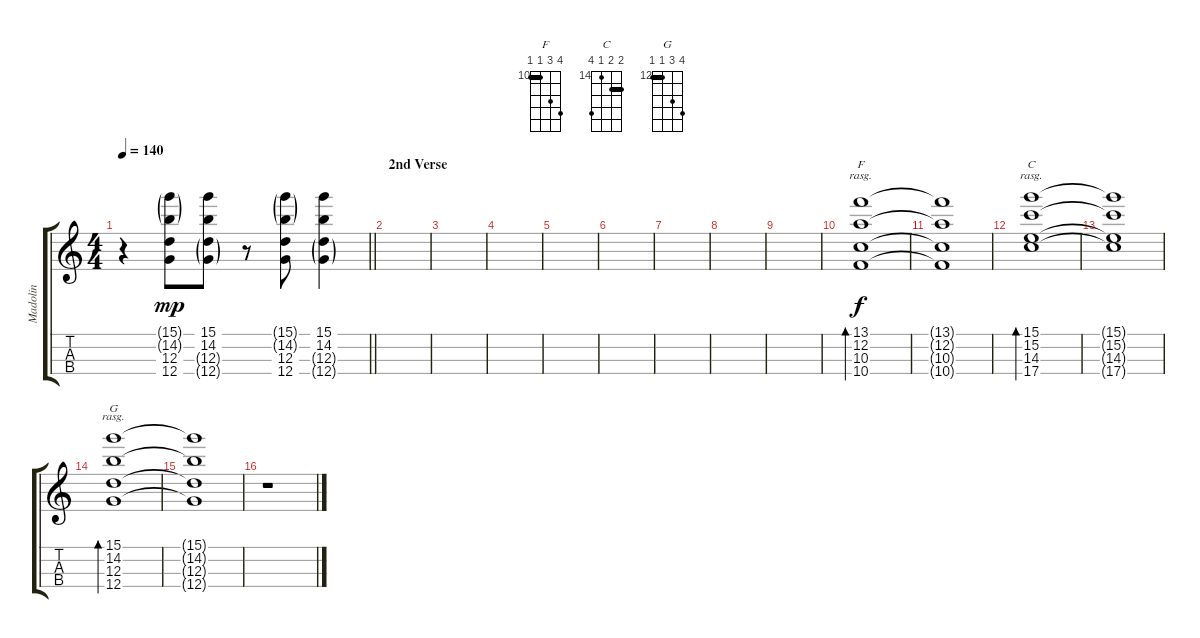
\track ("Madolin" "Madolin") {instrument acousticguitarsteel}
\staff {score tabs}
\tuning (E4 A3 D3 G2) {hide}
\chord ("F" 13 12 10 10) {firstfret 10 barre 10}
\chord ("C" 15 15 14 17) {firstfret 14 barre 15}
\chord ("G" 15 14 12 12) {firstfret 12 barre 12}
\ts (4 4)
\tempo 140
\clef g2
\barLineRight lightlight
\ks c
r.4{dy mp} (15.1{g} 14.2{g} 12.3 12.4).8 (15.1 14.2 12.3{g} 12.4{g}).8 r.8 (15.1{g} 14.2{g} 12.3 12.4).8 (15.1 14.2 12.3{g} 12.4{g}).4 |
\section ("" "2nd Verse")
|
|
|
|
|
|
|
|
(13.1 12.2 10.3 10.4).1{bd 120 ch "F" rasg ii dy f} |
(13.1{t} 12.2{t} 10.3{t} 10.4{t}).1 |
(15.1 15.2 14.3 17.4).1{bd 120 ch "C" rasg ii} |
(15.1{t} 15.2{t} 14.3{t} 17.4{t}).1 |
(15.1 14.2 12.3 12.4).1{bd 120 ch "G" rasg ii} |
(15.1{t} 14.2{t} 12.3{t} 12.4{t}).1 |
r.1
